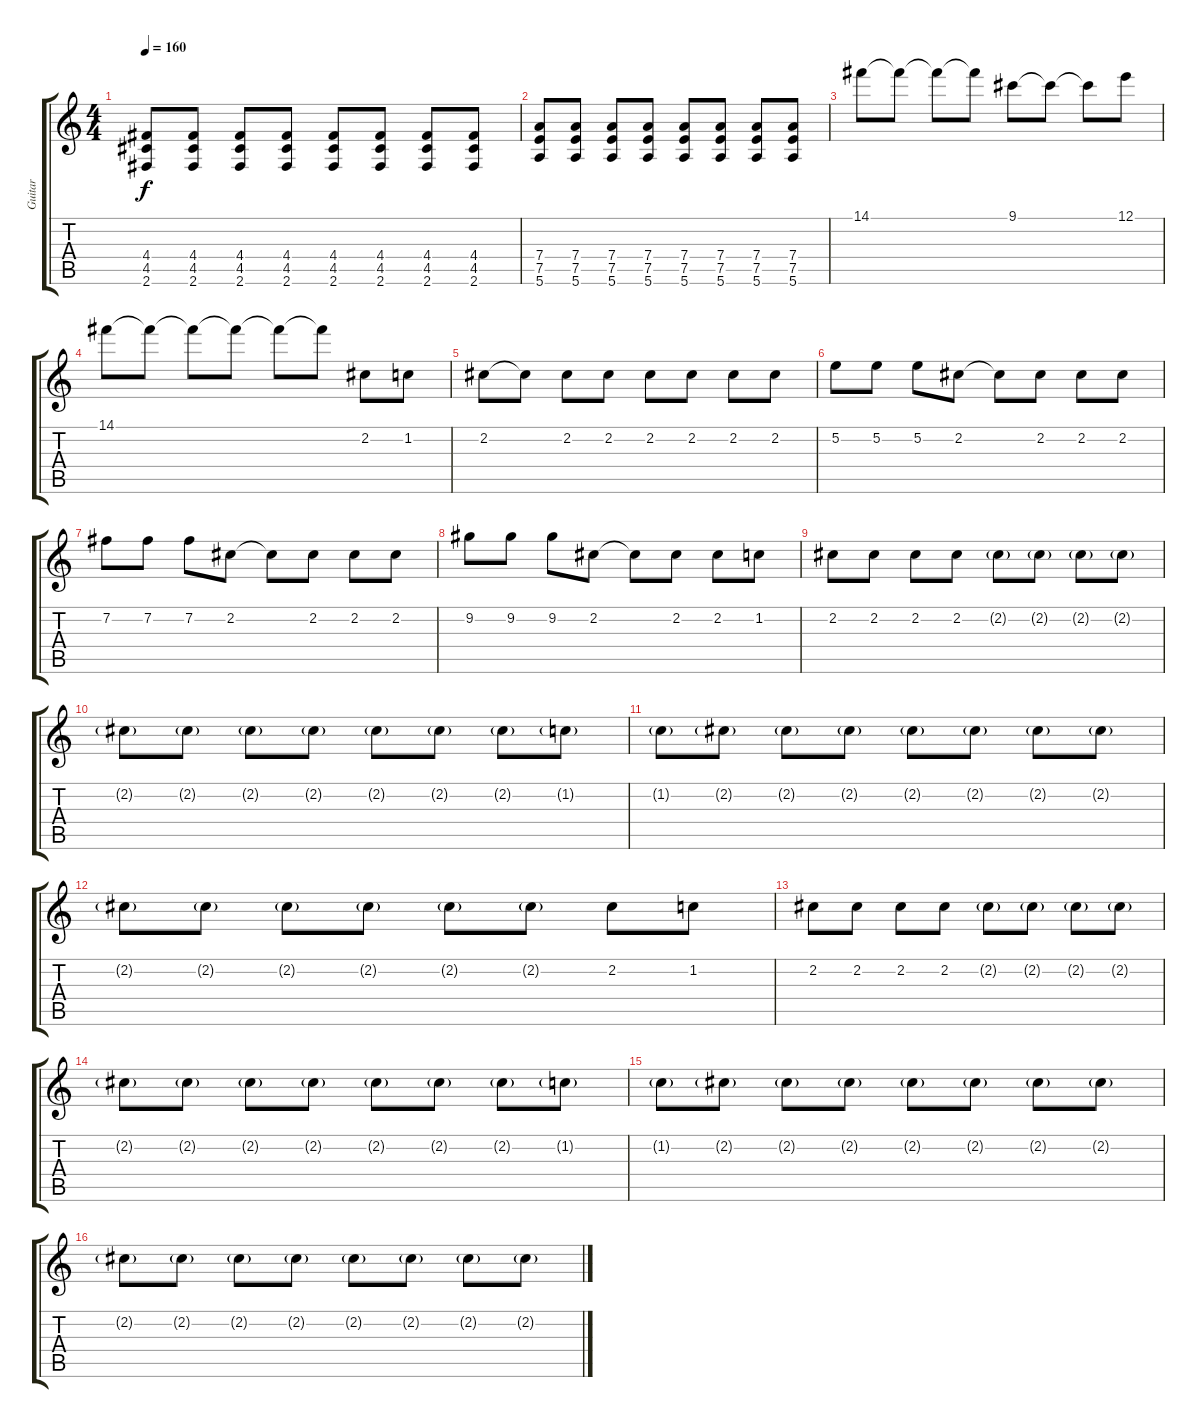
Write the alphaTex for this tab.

\track ("Guitar" "Guitar") {instrument overdrivenguitar}
\staff {score tabs}
\tuning (E4 B3 G3 D3 A2 E2) {hide}
\ts (4 4)
\tempo 160
\clef g2
\ks c
(4.4 4.5 2.6).8{dy f} (4.4 4.5 2.6).8 (4.4 4.5 2.6).8 (4.4 4.5 2.6).8 (4.4 4.5 2.6).8 (4.4 4.5 2.6).8 (4.4 4.5 2.6).8 (4.4 4.5 2.6).8 |
(7.4 7.5 5.6).8 (7.4 7.5 5.6).8 (7.4 7.5 5.6).8 (7.4 7.5 5.6).8 (7.4 7.5 5.6).8 (7.4 7.5 5.6).8 (7.4 7.5 5.6).8 (7.4 7.5 5.6).8 |
14.1.8 14.1{t}.8 14.1{t}.8 14.1{t}.8 9.1.8 9.1{t}.8 9.1{t}.8 12.1.8 |
14.1.8 14.1{t}.8 14.1{t}.8 14.1{t}.8 14.1{t}.8 14.1{t}.8 2.2.8 1.2.8 |
2.2.8 2.2{t}.8 2.2.8 2.2.8 2.2.8 2.2.8 2.2.8 2.2.8 |
5.2.8 5.2.8 5.2.8 2.2.8 2.2{t}.8 2.2.8 2.2.8 2.2.8 |
7.2.8 7.2.8 7.2.8 2.2.8 2.2{t}.8 2.2.8 2.2.8 2.2.8 |
9.2.8 9.2.8 9.2.8 2.2.8 2.2{t}.8 2.2.8 2.2.8 1.2.8 |
2.2.8 2.2.8 2.2.8 2.2.8 2.2{g}.8 2.2{g}.8 2.2{g}.8 2.2{g}.8 |
2.2{g}.8 2.2{g}.8 2.2{g}.8 2.2{g}.8 2.2{g}.8 2.2{g}.8 2.2{g}.8 1.2{g}.8 |
1.2{g}.8 2.2{g}.8 2.2{g}.8 2.2{g}.8 2.2{g}.8 2.2{g}.8 2.2{g}.8 2.2{g}.8 |
2.2{g}.8 2.2{g}.8 2.2{g}.8 2.2{g}.8 2.2{g}.8 2.2{g}.8 2.2.8 1.2.8 |
2.2.8 2.2.8 2.2.8 2.2.8 2.2{g}.8 2.2{g}.8 2.2{g}.8 2.2{g}.8 |
2.2{g}.8 2.2{g}.8 2.2{g}.8 2.2{g}.8 2.2{g}.8 2.2{g}.8 2.2{g}.8 1.2{g}.8 |
1.2{g}.8 2.2{g}.8 2.2{g}.8 2.2{g}.8 2.2{g}.8 2.2{g}.8 2.2{g}.8 2.2{g}.8 |
2.2{g}.8 2.2{g}.8 2.2{g}.8 2.2{g}.8 2.2{g}.8 2.2{g}.8 2.2{g}.8 2.2{g}.8
